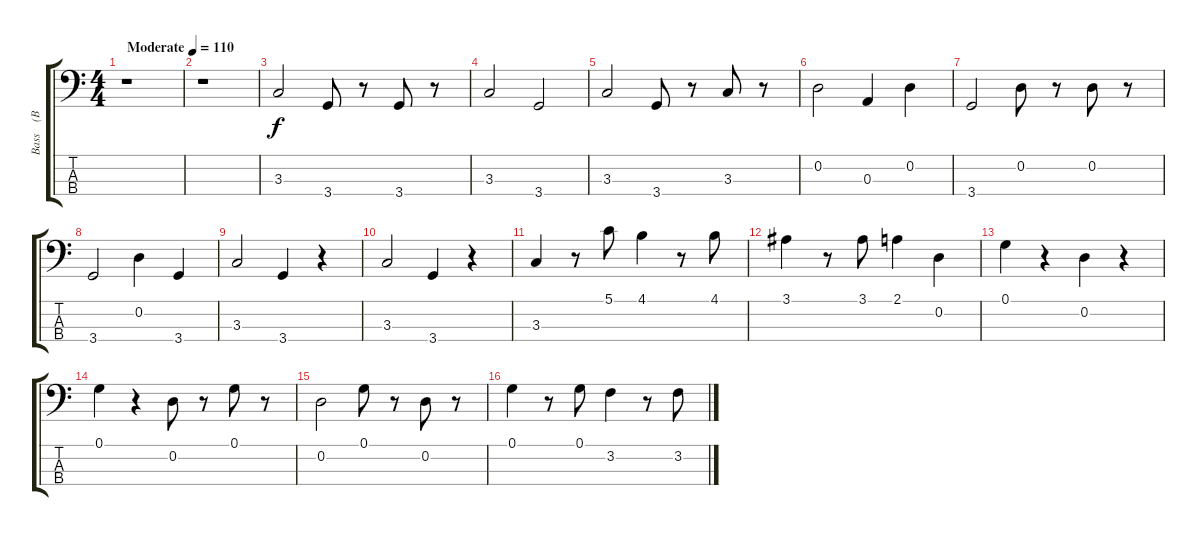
\track ("Bass    (BB)" "Bass    (B") {instrument slapbass1}
\staff {score tabs}
\tuning (G2 D2 A1 E1) {hide}
\ts (4 4)
\tempo (110 "Moderate")
\clef f4
\ks c
r.1{dy f instrument slapbass1} |
r.1 |
3.3.2 3.4.8 r.8 3.4.8 r.8 |
3.3.2 3.4.2 |
3.3.2 3.4.8 r.8 3.3.8 r.8 |
0.2.2 0.3.4 0.2.4 |
3.4.2 0.2.8 r.8 0.2.8 r.8 |
3.4.2 0.2.4 3.4.4 |
3.3.2 3.4.4 r.4 |
3.3.2 3.4.4 r.4 |
3.3.4 r.8 5.1.8 4.1.4 r.8 4.1.8 |
3.1.4 r.8 3.1.8 2.1.4 0.2.4 |
0.1.4 r.4 0.2.4 r.4 |
0.1.4 r.4 0.2.8 r.8 0.1.8 r.8 |
0.2.2 0.1.8 r.8 0.2.8 r.8 |
0.1.4 r.8 0.1.8 3.2.4 r.8 3.2.8
